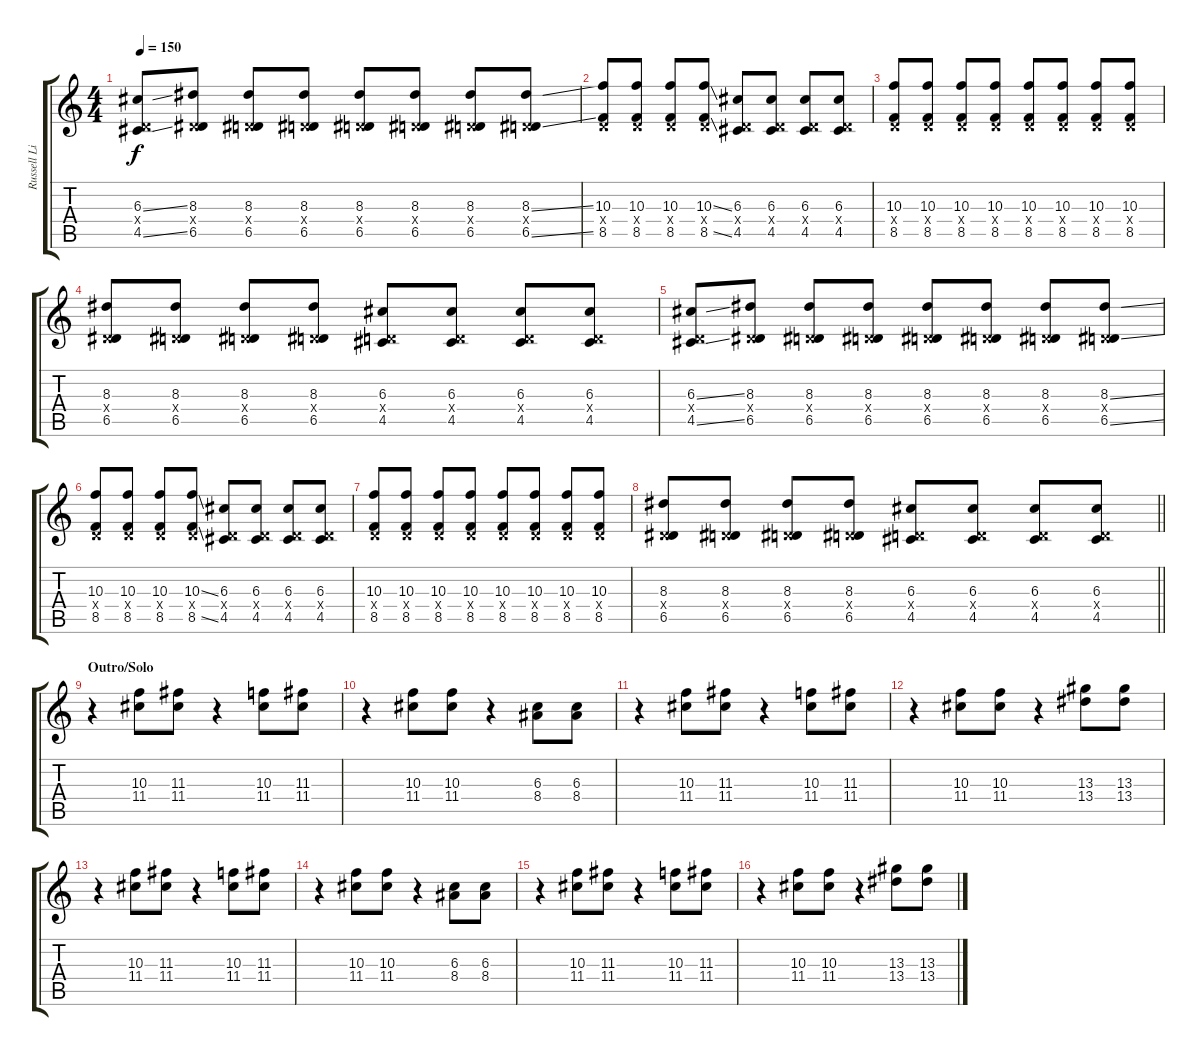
\track ("Russell Lissack (Lead Guitar)" "Russell Li") {instrument overdrivenguitar}
\staff {score tabs}
\tuning (E4 B3 G3 D3 A2 E2) {hide}
\ts (4 4)
\tempo 150
\clef g2
\ks c
(6.3{ss} 0.4{x} 4.5{ss}).8{dy f} (8.3 0.4{x} 6.5).8 (8.3 0.4{x} 6.5).8 (8.3 0.4{x} 6.5).8 (8.3 0.4{x} 6.5).8 (8.3 0.4{x} 6.5).8 (8.3 0.4{x} 6.5).8 (8.3{ss} 0.4{x} 6.5{ss}).8 |
(10.3 0.4{x} 8.5).8 (10.3 0.4{x} 8.5).8 (10.3 0.4{x} 8.5).8 (10.3{ss} 0.4{x} 8.5{ss}).8 (6.3 0.4{x} 4.5).8 (6.3 0.4{x} 4.5).8 (6.3 0.4{x} 4.5).8 (6.3 0.4{x} 4.5).8 |
(10.3 0.4{x} 8.5).8 (10.3 0.4{x} 8.5).8 (10.3 0.4{x} 8.5).8 (10.3 0.4{x} 8.5).8 (10.3 0.4{x} 8.5).8 (10.3 0.4{x} 8.5).8 (10.3 0.4{x} 8.5).8 (10.3 0.4{x} 8.5).8 |
(8.3 0.4{x} 6.5).8 (8.3 0.4{x} 6.5).8 (8.3 0.4{x} 6.5).8 (8.3 0.4{x} 6.5).8 (6.3 0.4{x} 4.5).8 (6.3 0.4{x} 4.5).8 (6.3 0.4{x} 4.5).8 (6.3 0.4{x} 4.5).8 |
(6.3{ss} 0.4{x} 4.5{ss}).8 (8.3 0.4{x} 6.5).8 (8.3 0.4{x} 6.5).8 (8.3 0.4{x} 6.5).8 (8.3 0.4{x} 6.5).8 (8.3 0.4{x} 6.5).8 (8.3 0.4{x} 6.5).8 (8.3{ss} 0.4{x} 6.5{ss}).8 |
(10.3 0.4{x} 8.5).8 (10.3 0.4{x} 8.5).8 (10.3 0.4{x} 8.5).8 (10.3{ss} 0.4{x} 8.5{ss}).8 (6.3 0.4{x} 4.5).8 (6.3 0.4{x} 4.5).8 (6.3 0.4{x} 4.5).8 (6.3 0.4{x} 4.5).8 |
(10.3 0.4{x} 8.5).8 (10.3 0.4{x} 8.5).8 (10.3 0.4{x} 8.5).8 (10.3 0.4{x} 8.5).8 (10.3 0.4{x} 8.5).8 (10.3 0.4{x} 8.5).8 (10.3 0.4{x} 8.5).8 (10.3 0.4{x} 8.5).8 |
\barLineRight lightlight
(8.3 0.4{x} 6.5).8 (8.3 0.4{x} 6.5).8 (8.3 0.4{x} 6.5).8 (8.3 0.4{x} 6.5).8 (6.3 0.4{x} 4.5).8 (6.3 0.4{x} 4.5).8 (6.3 0.4{x} 4.5).8 (6.3 0.4{x} 4.5).8 |
\section ("" "Outro/Solo")
r.4 (10.3 11.4).8 (11.3 11.4).8 r.4 (10.3 11.4).8 (11.3 11.4).8 |
r.4 (10.3 11.4).8 (10.3 11.4).8 r.4 (6.3 8.4).8 (6.3 8.4).8 |
r.4 (10.3 11.4).8 (11.3 11.4).8 r.4 (10.3 11.4).8 (11.3 11.4).8 |
r.4 (10.3 11.4).8 (10.3 11.4).8 r.4 (13.3 13.4).8 (13.3 13.4).8 |
r.4 (10.3 11.4).8 (11.3 11.4).8 r.4 (10.3 11.4).8 (11.3 11.4).8 |
r.4 (10.3 11.4).8 (10.3 11.4).8 r.4 (6.3 8.4).8 (6.3 8.4).8 |
r.4 (10.3 11.4).8 (11.3 11.4).8 r.4 (10.3 11.4).8 (11.3 11.4).8 |
r.4 (10.3 11.4).8 (10.3 11.4).8 r.4 (13.3 13.4).8 (13.3 13.4).8
